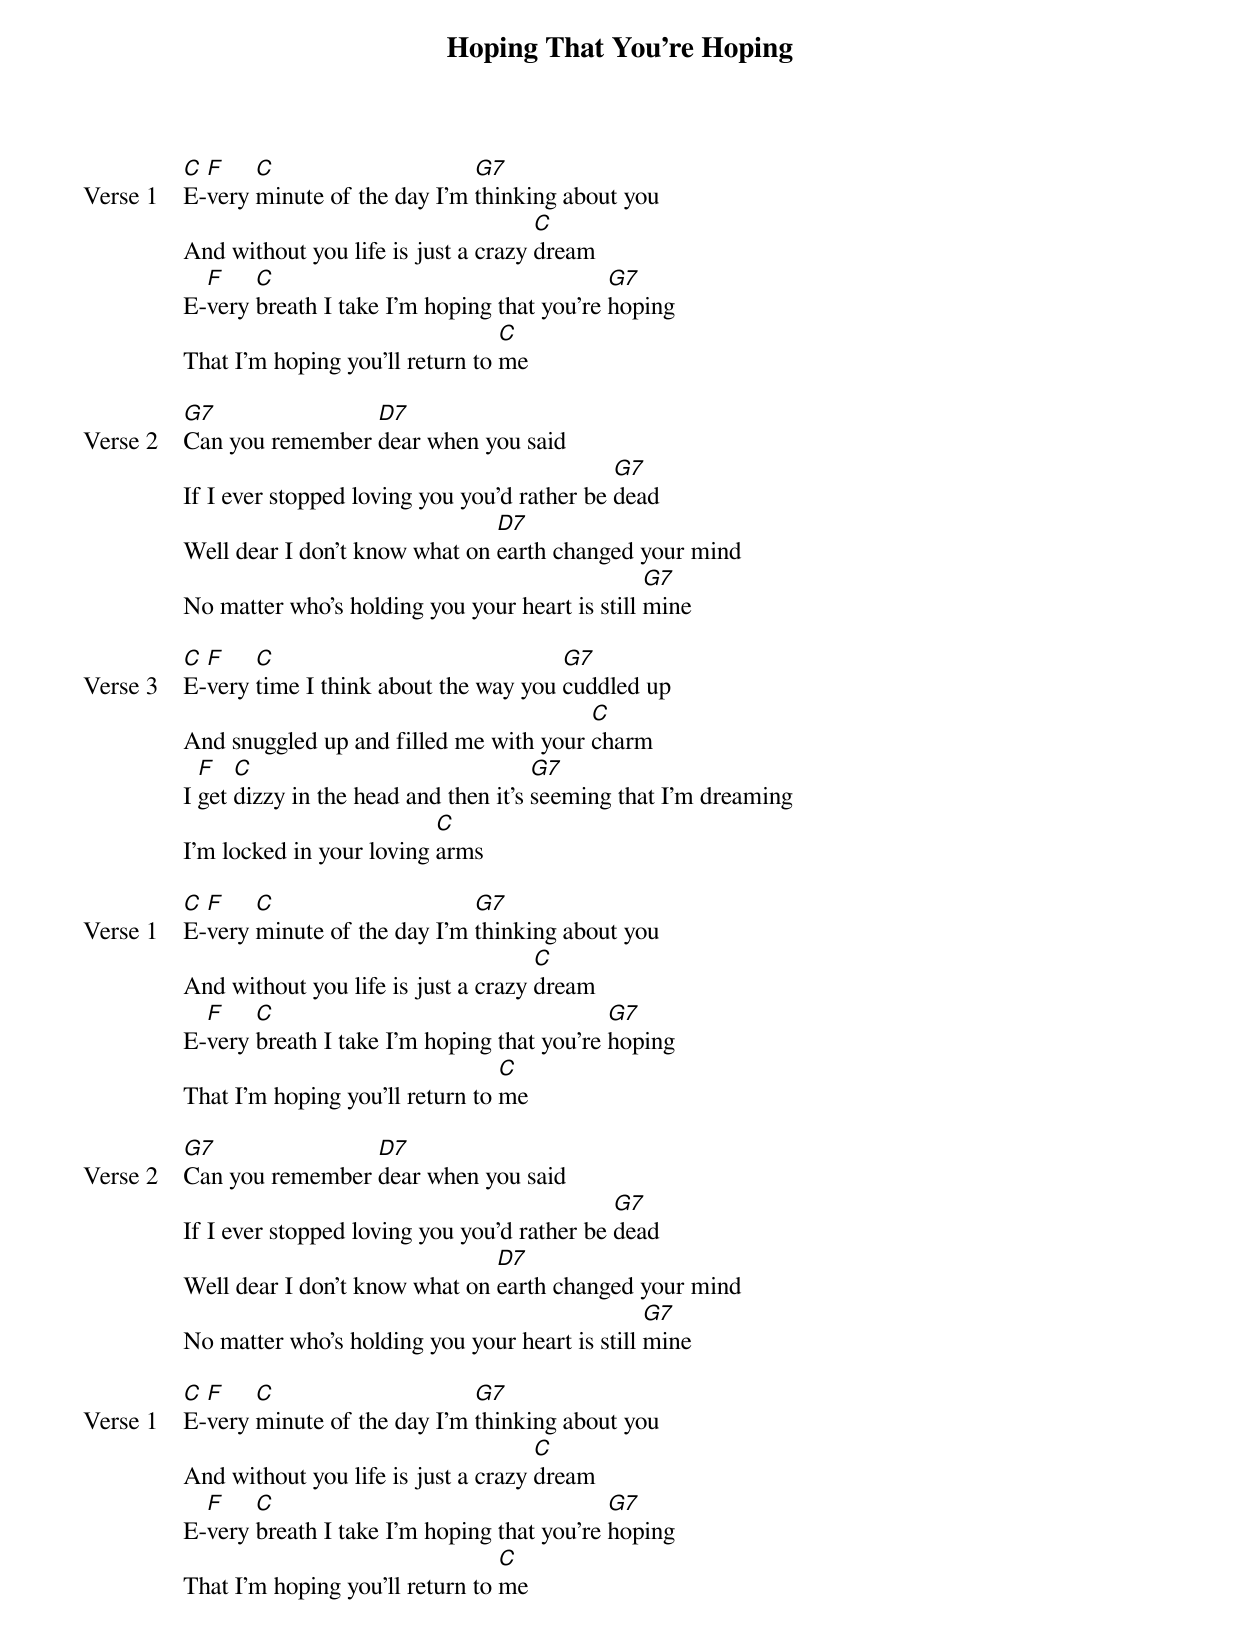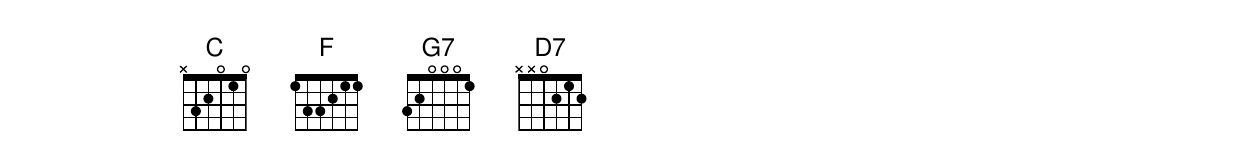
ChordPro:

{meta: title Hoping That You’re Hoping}
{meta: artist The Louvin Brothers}
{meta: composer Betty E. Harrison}
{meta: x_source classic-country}
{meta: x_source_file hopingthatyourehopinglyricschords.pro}
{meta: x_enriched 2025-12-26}

{start_of_verse: Verse 1}
[C]E-[F]very [C]minute of the day I'm [G7]thinking about you
And without you life is just a crazy [C]dream
E-[F]very [C]breath I take I'm hoping that you're [G7]hoping
That I'm hoping you'll return to [C]me
{end_of_verse}

{start_of_verse: Verse 2}
[G7]Can you remember [D7]dear when you said
If I ever stopped loving you you'd rather be [G7]dead
Well dear I don't know what on [D7]earth changed your mind
No matter who's holding you your heart is still [G7]mine
{end_of_verse}

{start_of_verse: Verse 3}
[C]E-[F]very [C]time I think about the way you [G7]cuddled up
And snuggled up and filled me with your [C]charm
I [F]get [C]dizzy in the head and then it's [G7]seeming that I'm dreaming
I'm locked in your loving [C]arms
{end_of_verse}

{start_of_verse: Verse 1}
[C]E-[F]very [C]minute of the day I'm [G7]thinking about you
And without you life is just a crazy [C]dream
E-[F]very [C]breath I take I'm hoping that you're [G7]hoping
That I'm hoping you'll return to [C]me
{end_of_verse}

{start_of_verse: Verse 2}
[G7]Can you remember [D7]dear when you said
If I ever stopped loving you you'd rather be [G7]dead
Well dear I don't know what on [D7]earth changed your mind
No matter who's holding you your heart is still [G7]mine
{end_of_verse}

{start_of_verse: Verse 1}
[C]E-[F]very [C]minute of the day I'm [G7]thinking about you
And without you life is just a crazy [C]dream
E-[F]very [C]breath I take I'm hoping that you're [G7]hoping
That I'm hoping you'll return to [C]me
{end_of_verse}
